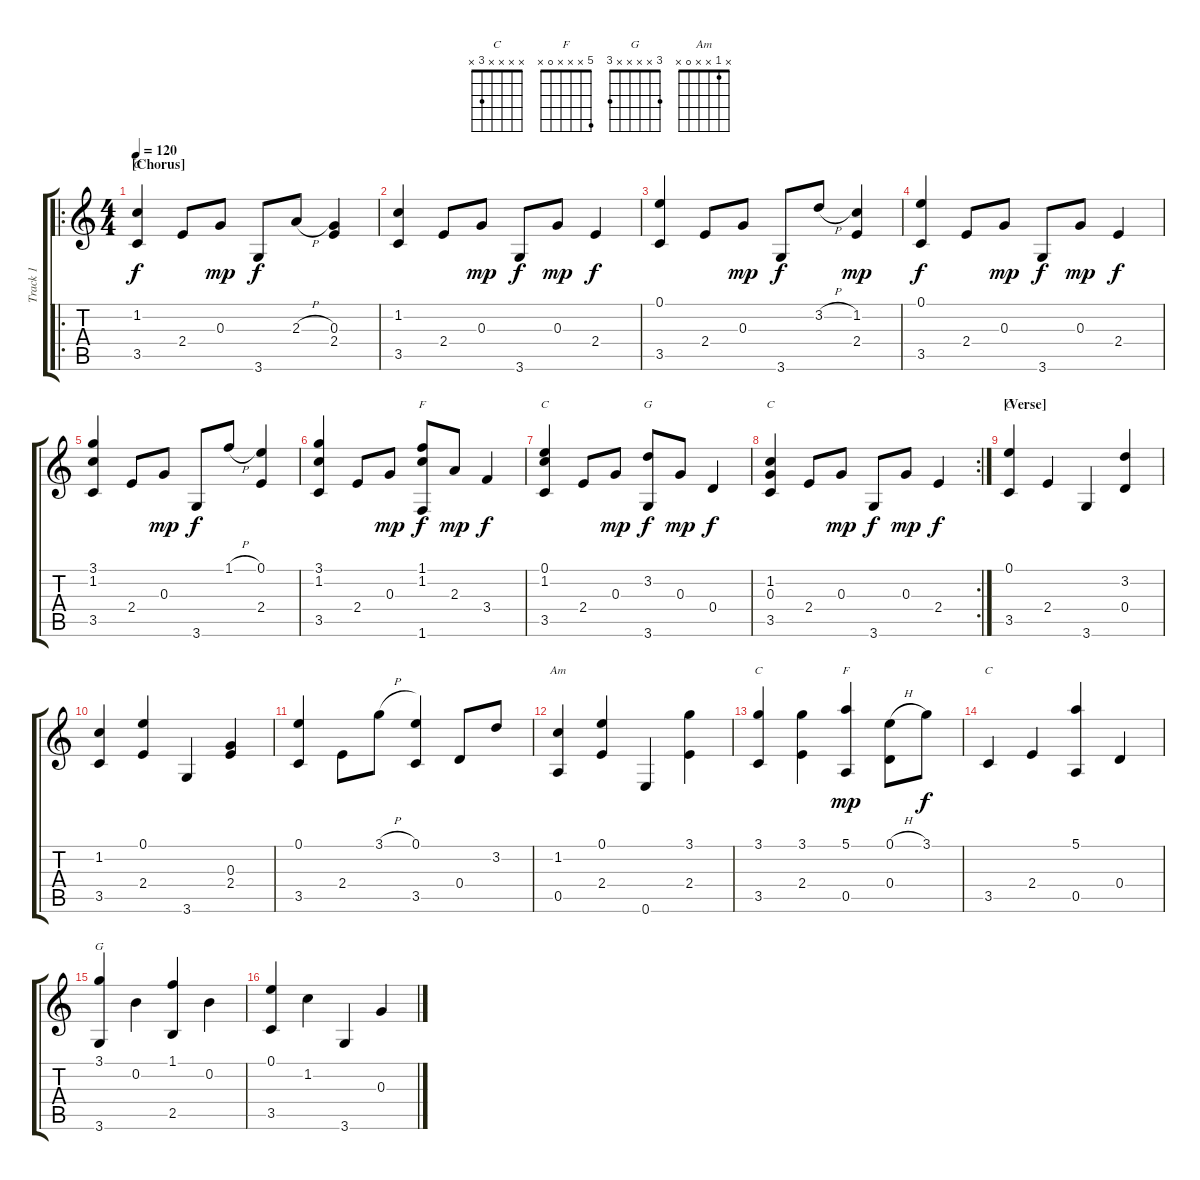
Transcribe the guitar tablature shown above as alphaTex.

\track ("Track 1" "Track 1") {instrument acousticguitarsteel}
\staff {score tabs}
\tuning (E4 B3 G3 D3 A2 E2) {hide}
\chord ("C" x 1 x x 3 x)
\chord ("F" 1 1 x x x 1)
\chord ("C" 0 1 x x 3 x)
\chord ("G" x 3 0 x x 3)
\chord ("C" x 1 0 x 3 x)
\chord ("C" 0 x x x 3 x)
\chord ("Am" x 1 x x 0 x)
\chord ("C" 3 x x x 3 x)
\chord ("F" 5 x x x 0 x)
\chord ("C" x x x x 3 x)
\chord ("G" 3 x x x x 3)
\ro
\ts (4 4)
\section ("" "[Chorus]")
\tempo 120
\clef g2
\ks c
(1.2 3.5).4{ch "C" dy f} 2.4.8 0.3.8{dy mp} 3.6.8{dy f} 2.3{h}.8 (0.3 2.4).4 |
(1.2 3.5).4 2.4.8 0.3.8{dy mp} 3.6.8{dy f} 0.3.8{dy mp} 2.4.4{dy f} |
(0.1 3.5).4 2.4.8 0.3.8{dy mp} 3.6.8{dy f} 3.2{h}.8 (1.2 2.4).4{dy mp} |
(0.1 3.5).4{dy f} 2.4.8 0.3.8{dy mp} 3.6.8{dy f} 0.3.8{dy mp} 2.4.4{dy f} |
(3.1 1.2 3.5).4 2.4.8 0.3.8{dy mp} 3.6.8{dy f} 1.1{h}.8 (0.1 2.4).4 |
(3.1 1.2 3.5).4 2.4.8 0.3.8{dy mp} (1.1 1.2 1.6).8{ch "F" dy f} 2.3.8{dy mp} 3.4.4{dy f} |
(0.1 1.2 3.5).4{ch "C"} 2.4.8 0.3.8{dy mp} (3.2 3.6).8{ch "G" dy f} 0.3.8{dy mp} 0.4.4{dy f} |
\rc 2
(1.2 0.3 3.5).4{ch "C"} 2.4.8 0.3.8{dy mp} 3.6.8{dy f} 0.3.8{dy mp} 2.4.4{dy f} |
\section ("" "[Verse]")
(0.1 3.5).4{ch "C"} 2.4.4 3.6.4 (3.2 0.4).4 |
(1.2 3.5).4 (0.1 2.4).4 3.6.4 (0.3 2.4).4 |
(0.1 3.5).4 2.4.8 3.1{h}.8 (0.1 3.5).4 0.4.8 3.2.8 |
(1.2 0.5).4{ch "Am"} (0.1 2.4).4 0.6.4 (3.1 2.4).4 |
(3.1 3.5).4{ch "C"} (3.1 2.4).4 (5.1 0.5).4{ch "F" dy mp} (0.1{h} 0.4).8 3.1.8{dy f} |
3.5.4{ch "C"} 2.4.4 (5.1 0.5).4 0.4.4 |
(3.1 3.6).4{ch "G"} 0.2.4 (1.1 2.5).4 0.2.4 |
(0.1 3.5).4 1.2.4 3.6.4 0.3.4
